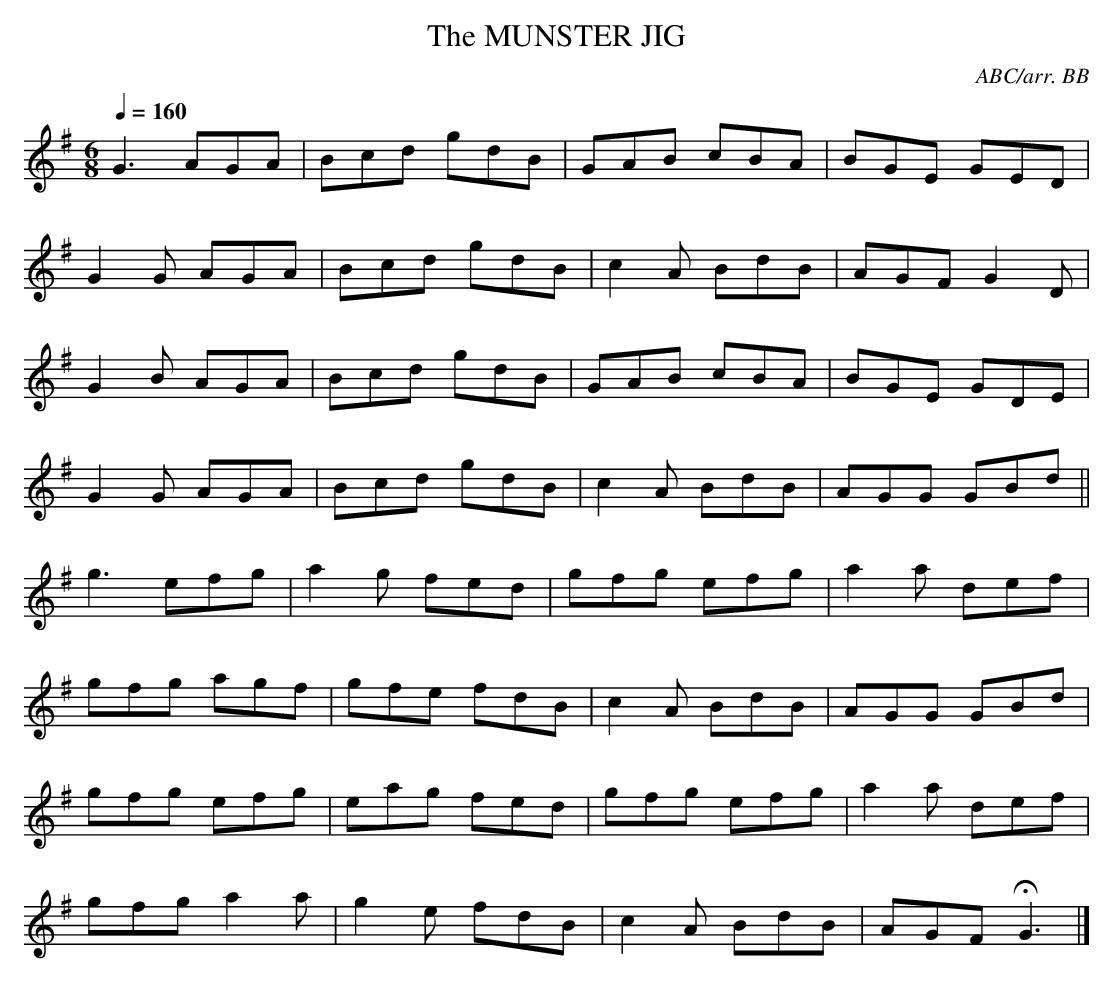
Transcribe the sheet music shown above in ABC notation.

X:1
T:MUNSTER JIG, The
C:ABC/arr. BB
Q:1/4=160
L:1/8
M:6/8
K:G
G3 AGA|Bcd gdB|GAB cBA|BGE GED|
G2G AGA|Bcd gdB|c2A BdB|AGF G2D|
G2B AGA|Bcd gdB|GAB cBA|BGE GDE|
G2G AGA|Bcd gdB|c2A BdB|AGG GBd ||
g3 efg|a2g fed|gfg efg|a2a def|
gfg agf|gfe fdB|c2A BdB|AGG GBd|
gfg efg|eag fed|gfg efg|a2a def|
gfg a2a|g2e fdB|c2A BdB|AGF HG3|]
